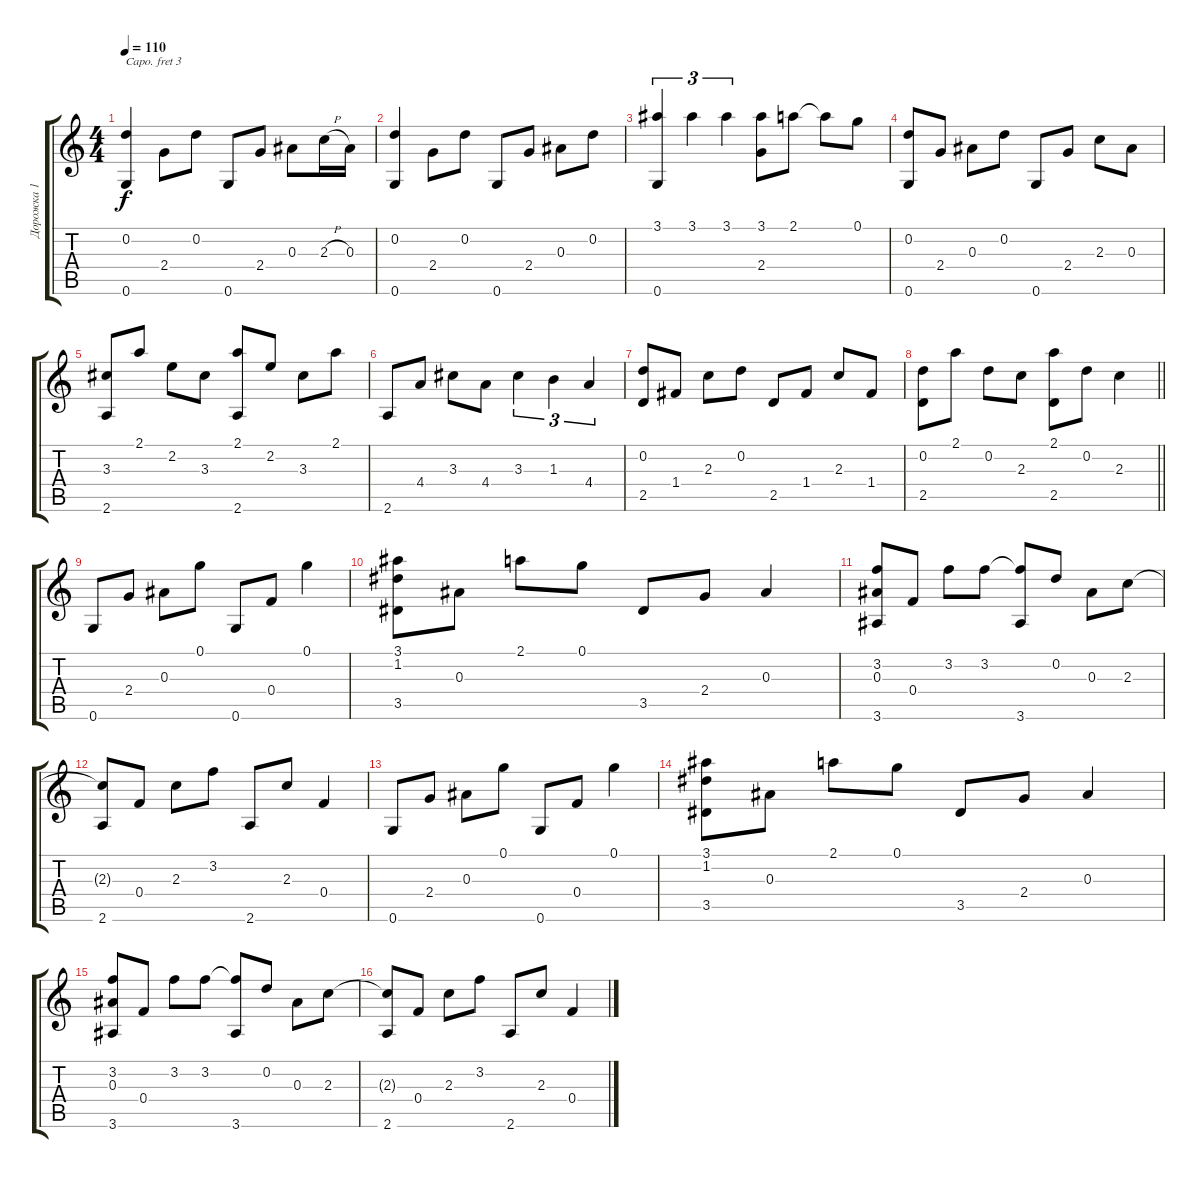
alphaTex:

\track ("Дорожка 1" "Дорожка 1") {instrument acousticguitarsteel}
\staff {score tabs}
\capo 3
\tuning (E4 B3 G3 D3 A2 E2) {hide}
\ts (4 4)
\tempo 110
\clef g2
\ks c
(0.2 0.6).4{dy f} 2.4.8 0.2.8 0.6.8 2.4.8 0.3.8 2.3{h}.16 0.3.16 |
(0.2 0.6).4 2.4.8 0.2.8 0.6.8 2.4.8 0.3.8 0.2.8 |
(3.1 0.6).4{tu (3 2)} 3.1.4{tu (3 2)} 3.1.4{tu (3 2)} (3.1 2.4).8 2.1.8 2.1{t}.8 0.1.8 |
(0.2 0.6).8 2.4.8 0.3.8 0.2.8 0.6.8 2.4.8 2.3.8 0.3.8 |
(3.3 2.6).8 2.1.8 2.2.8 3.3.8 (2.1 2.6).8 2.2.8 3.3.8 2.1.8 |
2.6.8 4.4.8 3.3.8 4.4.8 3.3.4{tu (3 2)} 1.3.4{tu (3 2)} 4.4.4{tu (3 2)} |
(0.2 2.5).8 1.4.8 2.3.8 0.2.8 2.5.8 1.4.8 2.3.8 1.4.8 |
\barLineRight lightlight
(0.2 2.5).8 2.1.8 0.2.8 2.3.8 (2.1 2.5).8 0.2.8 2.3.4 |
0.6.8 2.4.8 0.3.8 0.1.8 0.6.8 0.4.8 0.1.4 |
(3.1 1.2 3.5).8 0.3.8 2.1.8 0.1.8 3.5.8 2.4.8 0.3.4 |
(3.2 0.3 3.6).8 0.4.8 3.2.8 3.2.8 (3.2{t} 3.6).8 0.2.8 0.3.8 2.3.8 |
(2.3{t} 2.6).8 0.4.8 2.3.8 3.2.8 2.6.8 2.3.8 0.4.4 |
0.6.8 2.4.8 0.3.8 0.1.8 0.6.8 0.4.8 0.1.4 |
(3.1 1.2 3.5).8 0.3.8 2.1.8 0.1.8 3.5.8 2.4.8 0.3.4 |
(3.2 0.3 3.6).8 0.4.8 3.2.8 3.2.8 (3.2{t} 3.6).8 0.2.8 0.3.8 2.3.8 |
(2.3{t} 2.6).8 0.4.8 2.3.8 3.2.8 2.6.8 2.3.8 0.4.4
